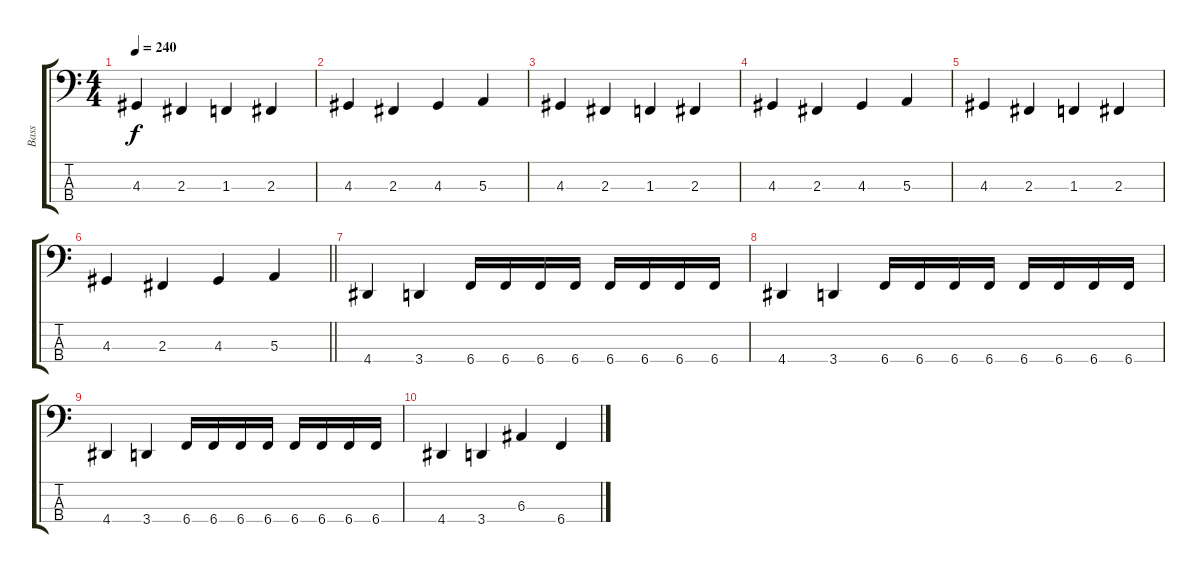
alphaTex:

\track ("Bass" "Bass") {instrument electricbasspick}
\staff {score tabs}
\tuning (D2 A1 E1 B0) {hide}
\ts (4 4)
\tempo 240
\clef f4
\ks c
4.3.4{dy f} 2.3.4 1.3.4 2.3.4 |
4.3.4 2.3.4 4.3.4 5.3.4 |
4.3.4 2.3.4 1.3.4 2.3.4 |
4.3.4 2.3.4 4.3.4 5.3.4 |
4.3.4 2.3.4 1.3.4 2.3.4 |
\barLineRight lightlight
4.3.4 2.3.4 4.3.4 5.3.4 |
4.4.4 3.4.4 6.4.16 6.4.16 6.4.16 6.4.16 6.4.16 6.4.16 6.4.16 6.4.16 |
4.4.4 3.4.4 6.4.16 6.4.16 6.4.16 6.4.16 6.4.16 6.4.16 6.4.16 6.4.16 |
4.4.4 3.4.4 6.4.16 6.4.16 6.4.16 6.4.16 6.4.16 6.4.16 6.4.16 6.4.16 |
4.4.4 3.4.4 6.3.4 6.4.4
